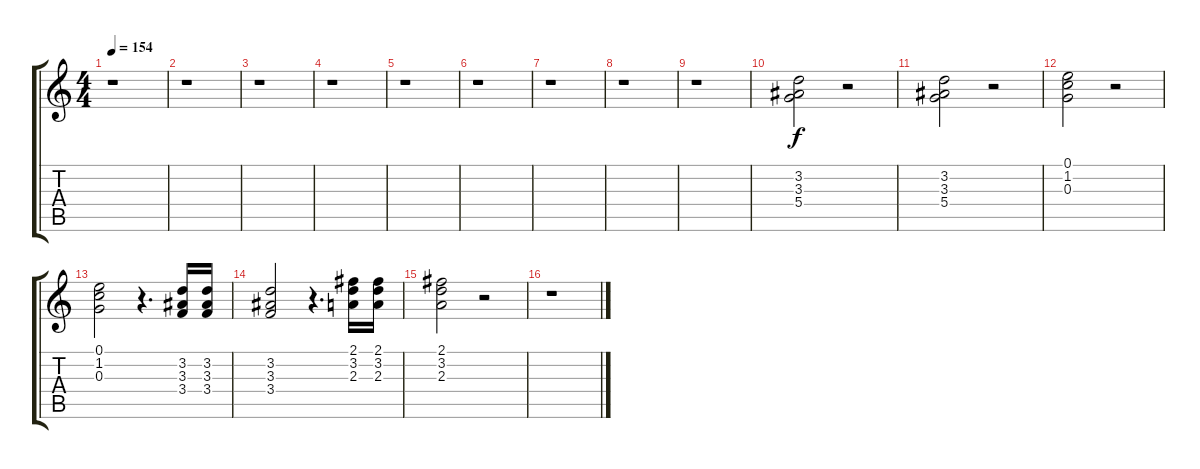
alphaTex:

\track "" {instrument acousticguitarsteel}
\staff {score tabs}
\tuning (E4 B3 G3 D3 A2 E2) {hide}
\ts (4 4)
\tempo 154
\clef g2
\ks c
r.1{dy f} |
r.1 |
r.1 |
r.1 |
r.1 |
r.1 |
r.1 |
r.1 |
r.1 |
(3.2 3.3 5.4).2 r.2 |
(3.2 3.3 5.4).2 r.2 |
(0.1 1.2 0.3).2 r.2 |
(0.1 1.2 0.3).2 r.4{d} (3.2 3.3 3.4).16 (3.2 3.3 3.4).16 |
(3.2 3.3 3.4).2 r.4{d} (2.1 3.2 2.3).16 (2.1 3.2 2.3).16 |
(2.1 3.2 2.3).2 r.2 |
r.1
